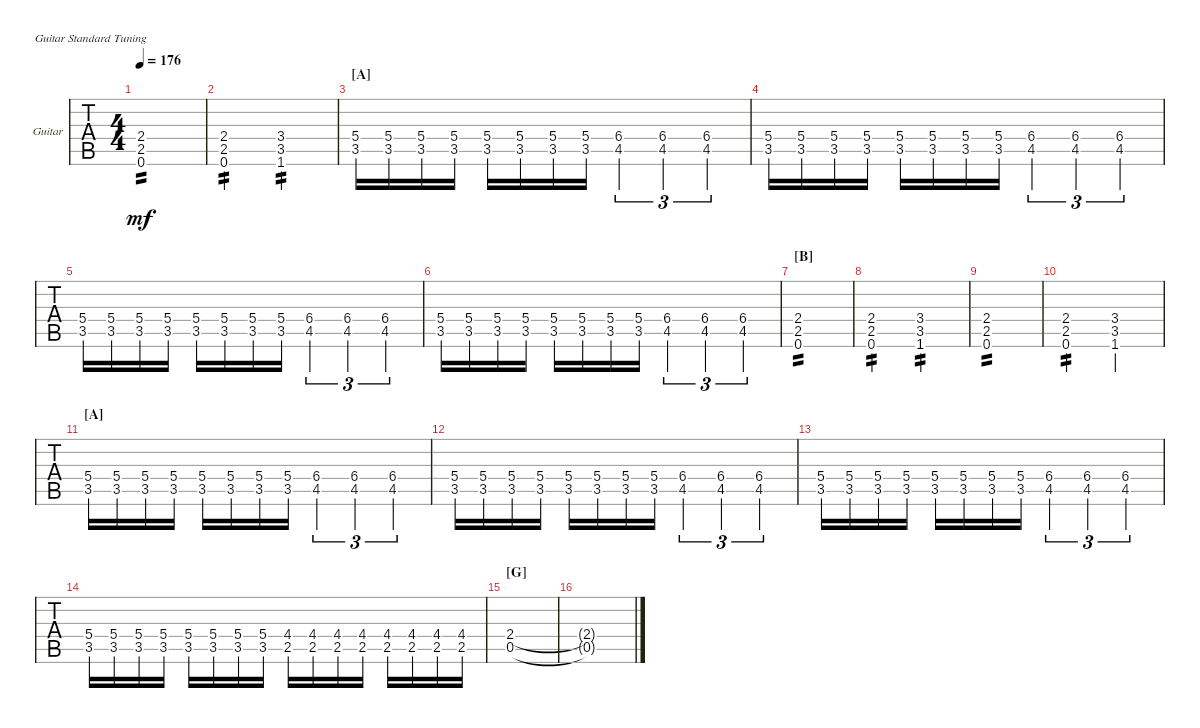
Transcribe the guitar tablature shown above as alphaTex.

\defaultSystemsLayout 4
\bracketExtendMode groupsimilarinstruments
\firstSystemTrackNameOrientation horizontal
\otherSystemsTrackNameOrientation horizontal
\track ("Guitar" "Guitar") {instrument distortionguitar}
\staff {tabs}
\tuning (E4 B3 G3 D3 A2 E2)
\ts (4 4)
\tempo 176
\clef g2
\ks c
(0.6 2.5 2.4).1{tp 2 dy mf} |
(2.4 2.5 0.6).2{tp 2} (1.6 3.5 3.4).2{tp 2} |
\section ("A" "")
(3.5 5.4).16 (3.5 5.4).16 (3.5 5.4).16 (3.5 5.4).16 (3.5 5.4).16 (3.5 5.4).16 (3.5 5.4).16 (3.5 5.4).16 (4.5 6.4).4{tu (3 2)} (4.5 6.4).4{tu (3 2)} (4.5 6.4).4{tu (3 2)} |
(3.5 5.4).16 (3.5 5.4).16 (3.5 5.4).16 (3.5 5.4).16 (3.5 5.4).16 (3.5 5.4).16 (3.5 5.4).16 (3.5 5.4).16 (4.5 6.4).4{tu (3 2)} (4.5 6.4).4{tu (3 2)} (4.5 6.4).4{tu (3 2)} |
(3.5 5.4).16 (3.5 5.4).16 (3.5 5.4).16 (3.5 5.4).16 (3.5 5.4).16 (3.5 5.4).16 (3.5 5.4).16 (3.5 5.4).16 (4.5 6.4).4{tu (3 2)} (4.5 6.4).4{tu (3 2)} (4.5 6.4).4{tu (3 2)} |
(3.5 5.4).16 (3.5 5.4).16 (3.5 5.4).16 (3.5 5.4).16 (3.5 5.4).16 (3.5 5.4).16 (3.5 5.4).16 (3.5 5.4).16 (4.5 6.4).4{tu (3 2)} (4.5 6.4).4{tu (3 2)} (4.5 6.4).4{tu (3 2)} |
\section ("B" "")
(0.6 2.5 2.4).1{tp 2} |
(0.6 2.5 2.4).2{tp 2} (1.6 3.5 3.4).2{tp 2} |
(0.6 2.5 2.4).1{tp 2} |
(0.6 2.5 2.4).2{tp 2} (1.6{st} 3.5{st} 3.4{st}).2 |
\section ("A" "")
(3.5 5.4).16 (3.5 5.4).16 (3.5 5.4).16 (3.5 5.4).16 (3.5 5.4).16 (3.5 5.4).16 (3.5 5.4).16 (3.5 5.4).16 (4.5 6.4).4{tu (3 2)} (4.5 6.4).4{tu (3 2)} (4.5 6.4).4{tu (3 2)} |
(3.5 5.4).16 (3.5 5.4).16 (3.5 5.4).16 (3.5 5.4).16 (3.5 5.4).16 (3.5 5.4).16 (3.5 5.4).16 (3.5 5.4).16 (4.5 6.4).4{tu (3 2)} (4.5 6.4).4{tu (3 2)} (4.5 6.4).4{tu (3 2)} |
(3.5 5.4).16 (3.5 5.4).16 (3.5 5.4).16 (3.5 5.4).16 (3.5 5.4).16 (3.5 5.4).16 (3.5 5.4).16 (3.5 5.4).16 (4.5 6.4).4{tu (3 2)} (4.5 6.4).4{tu (3 2)} (4.5 6.4).4{tu (3 2)} |
(3.5 5.4).16 (3.5 5.4).16 (3.5 5.4).16 (3.5 5.4).16 (3.5 5.4).16 (3.5 5.4).16 (3.5 5.4).16 (3.5 5.4).16 (2.5 4.4).16 (2.5 4.4).16 (2.5 4.4).16 (2.5 4.4).16 (2.5 4.4).16 (2.5 4.4).16 (2.5 4.4).16 (2.5 4.4).16 |
\section ("G" "")
(0.5 2.4).1 |
(0.5{t} 2.4{t}).1
